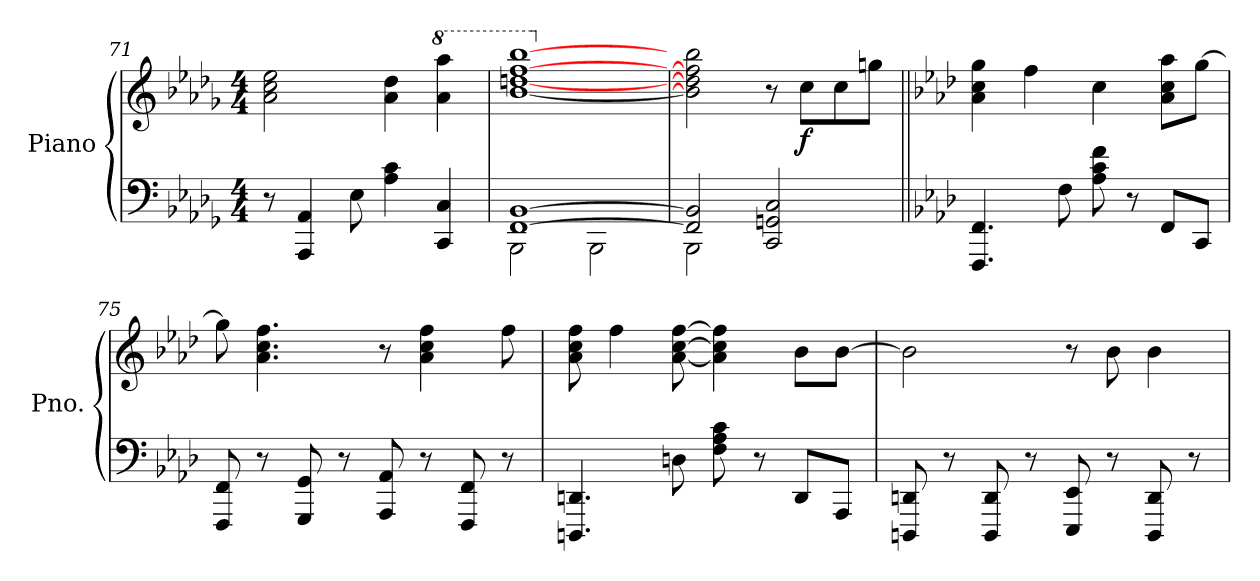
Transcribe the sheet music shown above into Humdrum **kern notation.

**kern	**kern	**dynam
*part1	*part1	*part1
*staff2	*staff1	*staff1/2
*I"Piano	*	*
*I'Pno.	*	*
!!LO:LB:g=z
*clefF4	*clefG2	*
*k[b-e-a-d-g-]	*k[b-e-a-d-g-]	*
*M4/4	*M4/4	*
=71	=71	=71
8r	2a-\ 2cc\ 2ee-\	.
4AAA-/ 4AA-/	.	.
8E-\	.	.
4A-\ 4c\	4a-\ 4dd-\	.
*	*8va	*
4CC/ 4C/	4aa-\ 4aaa-\	.
=72	=72	=72
*^	*	*
[1FF [1BB-	2BBB-\	[1bb- [1dddn [1fff [1bbb-	.
.	2BBB-\	.	.
=73	=73	=73	=73
*	*	*X8va	*
2FF/] 2BB-/]	2BBB-\	2b-\] 2dd\] 2ff\] 2bb-\]	.
2CC/ 2GGn/ 2C/	2ryy	8r	.
!	!	!	!LO:DY:b
.	.	8cc\L	f
.	.	8cc\	.
.	.	8ggn\J	.
*v	*v	*	*
=74||	=74||	=74||
*k[b-e-a-d-]	*k[b-e-a-d-]	*
4.FFF/ 4.FF/	4a-\ 4cc\ 4gg\	.
.	4ff\	.
8F\	.	.
8A-\ 8c\ 8f\	4cc\	.
8r	.	.
8FF/L	8a-\ 8cc\ 8aa-\L	.
8CC/J	[8gg\J	.
=75	=75	=75
8FFF/ 8FF/	8gg\]	.
8r	4.a-\ 4.cc\ 4.ff\	.
8GGG/ 8GG/	.	.
8r	.	.
8AAA-/ 8AA-/	8r	.
8r	4a-\ 4cc\ 4ff\	.
8FFF/ 8FF/	.	.
8r	8ff\	.
!!LO:LB:g=z
=76	=76	=76
4.DDDn/ 4.DDn/	8a-\ 8cc\ 8ff\	.
.	4ff\	.
8Dn\	[8a-\ [8cc\ [8ff\	.
8F\ 8A-\ 8c\	4a-\] 4cc\] 4ff\]	.
8r	.	.
8DD/L	8b-\L	.
8AAA-/J	[8b-\J	.
=77	=77	=77
8DDDn/ 8DDn/	2b-\]	.
8r	.	.
8DDD/ 8DD/	.	.
8r	.	.
8EEE-/ 8EE-/	8r	.
8r	8b-\	.
8DDD/ 8DD/	4b-\	.
8r	.	.
=	=	=
*-	*-	*-
